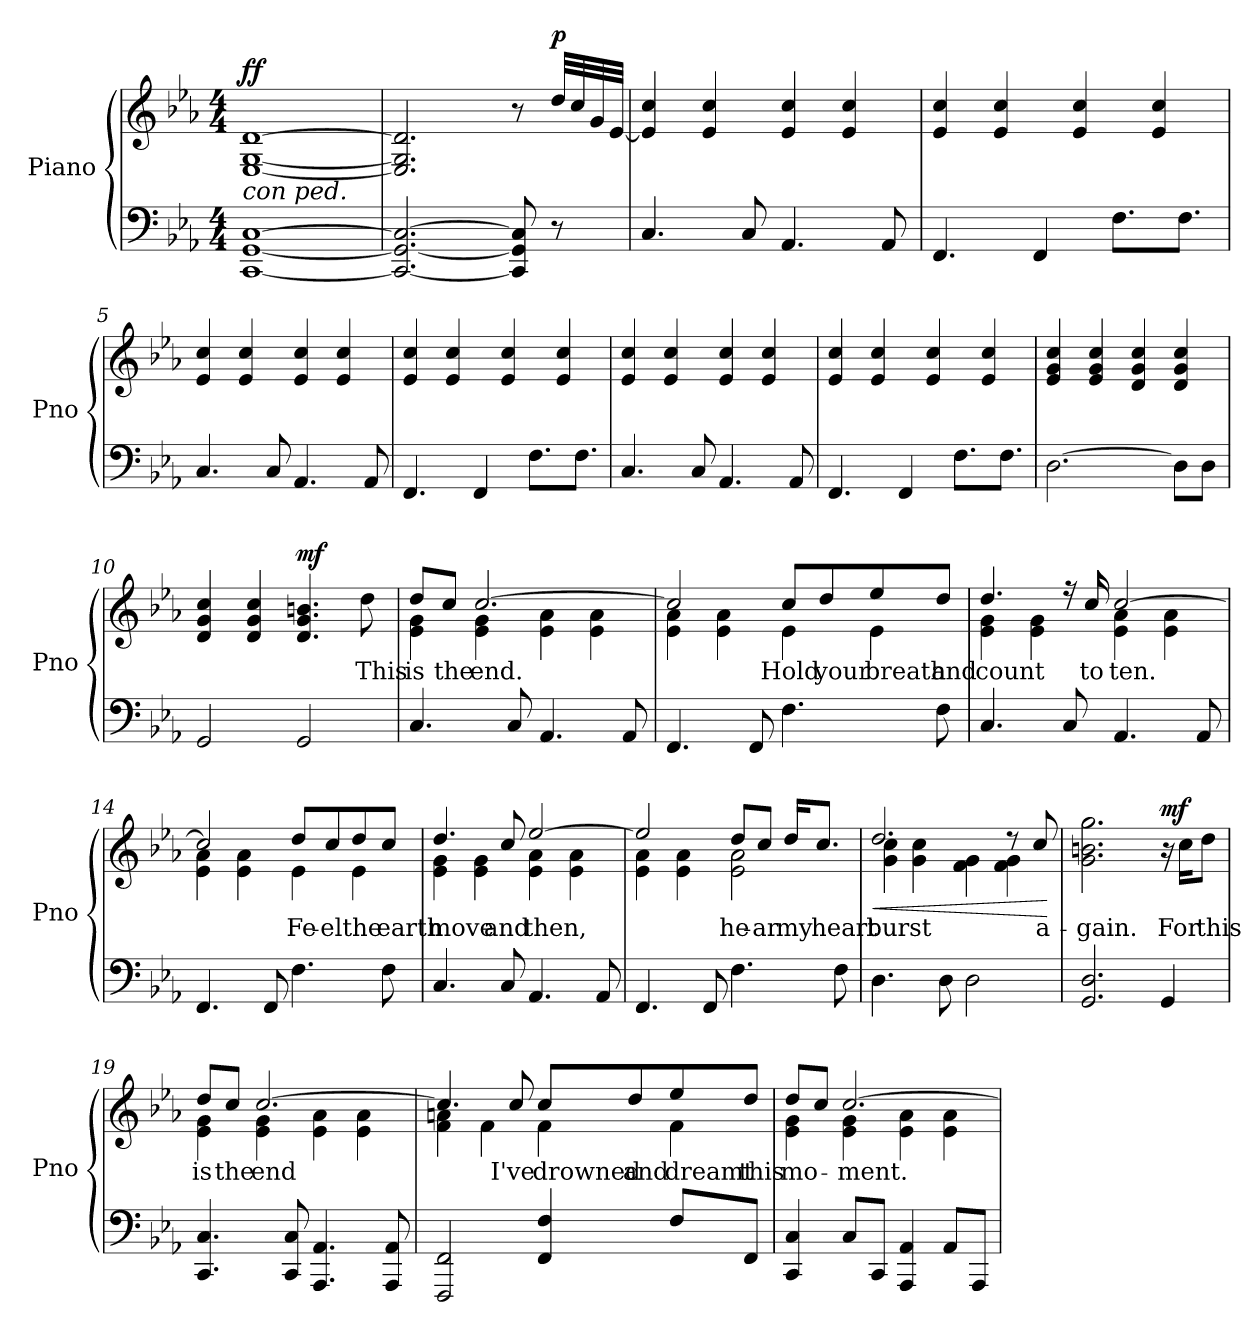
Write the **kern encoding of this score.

**kern	**kern	**text	**dynam
*part1	*part1	*part1	*part1
*staff2	*staff1	*staff1	*staff1/2
*I"Piano	*	*	*
*I'Pno	*	*	*
*clefF4	*clefG2	*	*
*k[b-e-a-]	*k[b-e-a-]	*	*
*M4/4	*M4/4	*	*
*MM80	*MM80	*	*
=1	=1	=1	=1
!LO:TX:a:i:t=con ped.	!	!	!
!	!	!	!LO:DY:b
[1CC [1GG [1C	[1E- [1G [1d	.	ff
=2	=2	=2	=2
2.CC/_ 2.GG/_ 2.C/_	2.E-/] 2.G/] 2.d/]	.	.
8CC/] 8GG/] 8C/]	8r	.	.
!	!	!	!LO:DY:b
8r	32dd/LLL	.	p
.	32cc/	.	.
.	32g/	.	.
.	[32e-/JJJ	.	.
=3	=3	=3	=3
4.C/	4e-/] 4cc/	.	.
.	4e-/ 4cc/	.	.
8C/	.	.	.
4.AA-/	4e-/ 4cc/	.	.
.	4e-/ 4cc/	.	.
8AA-/	.	.	.
=4	=4	=4	=4
4.FF/	4e-/ 4cc/	.	.
.	4e-/ 4cc/	.	.
4FF/	.	.	.
.	4e-/ 4cc/	.	.
8.F\L	.	.	.
.	4e-/ 4cc/	.	.
8.F\J	.	.	.
=5	=5	=5	=5
4.C/	4e-/ 4cc/	.	.
.	4e-/ 4cc/	.	.
8C/	.	.	.
4.AA-/	4e-/ 4cc/	.	.
.	4e-/ 4cc/	.	.
8AA-/	.	.	.
!!LO:LB:g=z
=6	=6	=6	=6
4.FF/	4e-/ 4cc/	.	.
.	4e-/ 4cc/	.	.
4FF/	.	.	.
.	4e-/ 4cc/	.	.
8.F\L	.	.	.
.	4e-/ 4cc/	.	.
8.F\J	.	.	.
=7	=7	=7	=7
4.C/	4e-/ 4cc/	.	.
.	4e-/ 4cc/	.	.
8C/	.	.	.
4.AA-/	4e-/ 4cc/	.	.
.	4e-/ 4cc/	.	.
8AA-/	.	.	.
=8	=8	=8	=8
4.FF/	4e-/ 4cc/	.	.
.	4e-/ 4cc/	.	.
4FF/	.	.	.
.	4e-/ 4cc/	.	.
8.F\L	.	.	.
.	4e-/ 4cc/	.	.
8.F\J	.	.	.
=9	=9	=9	=9
[2.D\	4e-/ 4g/ 4cc/	.	.
.	4e-/ 4g/ 4cc/	.	.
.	4d/ 4g/ 4cc/	.	.
8D\L]	4d/ 4g/ 4cc/	.	.
8D\J	.	.	.
=10	=10	=10	=10
2GG/	4d/ 4g/ 4cc/	.	.
.	4d/ 4g/ 4cc/	.	.
!	!	!	!LO:DY:b
2GG/	4.d/ 4.g/ 4.bn/	.	mf
!	!	!LO:LY:b	!
.	8dd\	This	.
!!LO:LB:g=z
=11	=11	=11	=11
!	!	!LO:LY:b	!
*	*^	*	*
4.C/	8dd/L	4e-\ 4g\	is	.
!	!	!	!LO:LY:b	!
.	8cc/J	.	the	.
!	!	!	!LO:LY:b	!
.	[2.cc/	4e-\ 4g\	end.	.
8C/	.	.	.	.
4.AA-/	.	4e-\ 4a-\	.	.
.	.	4e-\ 4a-\	.	.
8AA-/	.	.	.	.
=12	=12	=12	=12	=12
4.FF/	2cc/]	4e-\ 4a-\	.	.
.	.	4e-\ 4a-\	.	.
8FF/	.	.	.	.
!	!	!	!LO:LY:b	!
4.F\	8cc/L	4e-\	Hold	.
!	!	!	!LO:LY:b	!
.	8dd/	.	your	.
!	!	!	!LO:LY:b	!
.	8ee-/	4e-\	breath	.
!	!	!	!LO:LY:b	!
8F\	8dd/J	.	and	.
=13	=13	=13	=13	=13
!	!	!	!LO:LY:b	!
4.C/	4.dd/	4e-\ 4g\	count	.
.	.	4e-\ 4g\	.	.
8C/	16r	.	.	.
!	!	!	!LO:LY:b	!
.	16cc/	.	to	.
!	!	!	!LO:LY:b	!
4.AA-/	[2cc/	4e-\ 4a-\	ten.	.
.	.	4e-\ 4a-\	.	.
8AA-/	.	.	.	.
=14	=14	=14	=14	=14
4.FF/	2cc/]	4e-\ 4a-\	.	.
.	.	4e-\ 4a-\	.	.
8FF/	.	.	.	.
!	!	!	!LO:LY:b	!
4.F\	8dd/L	4e-\	Fe-	.
!	!	!	!LO:LY:b	!
.	8cc/	.	-el	.
!	!	!	!LO:LY:b	!
.	8dd/	4e-\	the	.
!	!	!	!LO:LY:b	!
8F\	8cc/J	.	earth	.
!!LO:LB:g=z	!!
=15	=15	=15	=15	=15
!	!	!	!LO:LY:b	!
4.C/	4.dd/	4e-\ 4g\	move	.
.	.	4e-\ 4g\	.	.
!	!	!	!LO:LY:b	!
8C/	8cc/	.	and	.
!	!	!	!LO:LY:b	!
4.AA-/	[2ee-/	4e-\ 4a-\	then,	.
.	.	4e-\ 4a-\	.	.
8AA-/	.	.	.	.
=16	=16	=16	=16	=16
4.FF/	2ee-/]	4e-\ 4a-\	.	.
.	.	4e-\ 4a-\	.	.
8FF/	.	.	.	.
!	!	!	!LO:LY:b	!
4.F\	8dd/L	2e-\ 2a-\	he-	.
!	!	!	!LO:LY:b	!
.	8cc/J	.	-ar	.
!	!	!	!LO:LY:b	!
.	16dd/KL	.	my	.
!	!	!	!LO:LY:b	!
.	8.cc/J	.	heart	.
8F\	.	.	.	.
=17	=17	=17	=17	=17
!	!	!	!LO:LY:b	!LO:HP:b
4.D\	2.dd/	4g\ 4cc\	burst	<
.	.	4g\ 4cc\	.	.
8D\	.	.	.	.
2D\	.	4f\ 4g\	.	.
.	8r	4f\ 4g\	.	.
!	!	!	!LO:LY:b	!
.	8cc/	.	a-	.
*	*v	*v	*	*
.	.	.	[
=18	=18	=18	=18
!	!	!LO:LY:b	!
2.GG/ 2.D/	2.g\ 2.bn\ 2.gg\	-gain.	.
!	!	!	!LO:DY:b
4GG/	16r	.	mf
!	!	!LO:LY:b	!
.	16cc\KL	For	.
!	!	!LO:LY:b	!
.	8dd\J	this	.
!!LO:PB:g=z
=19	=19	=19	=19
!	!	!LO:LY:b	!
*	*^	*	*
4.CC/ 4.C/	8dd/L	4e-\ 4g\	is	.
!	!	!	!LO:LY:b	!
.	8cc/J	.	the	.
!	!	!	!LO:LY:b	!
.	[2.cc/	4e-\ 4g\	end	.
8CC/ 8C/	.	.	.	.
4.AAA-/ 4.AA-/	.	4e-\ 4a-\	.	.
.	.	4e-\ 4a-\	.	.
8AAA-/ 8AA-/	.	.	.	.
=20	=20	=20	=20	=20
!	!	!	!LO:LY:b	!
2FFF/ 2FF/	4.cc/]	4f\ 4an\	.	.
.	.	4f\	.	.
!	!	!	!LO:LY:b	!
.	8cc/	.	I've	.
!	!	!	!LO:LY:b	!
4FF/ 4F/	8cc/L	4f\	drowned	.
!	!	!	!LO:LY:b	!
.	8dd/	.	and	.
!	!	!	!LO:LY:b	!
8F/L	8ee-/	4f\	dreamt	.
!	!	!	!LO:LY:b	!
8FF/J	8dd/J	.	this	.
=21	=21	=21	=21	=21
!	!	!	!LO:LY:b	!
4CC/ 4C/	8dd/L	4e-\ 4g\	mo-	.
.	8cc/J	.	.	.
!	!	!	!LO:LY:b	!
8C/L	[2.cc/	4e-\ 4g\	-ment.	.
8CC/J	.	.	.	.
4AAA-/ 4AA-/	.	4e-\ 4a-\	.	.
8AA-/L	.	4e-\ 4a-\	.	.
8AAA-/J	.	.	.	.
*	*v	*v	*	*
=	=	=	=
*-	*-	*-	*-
